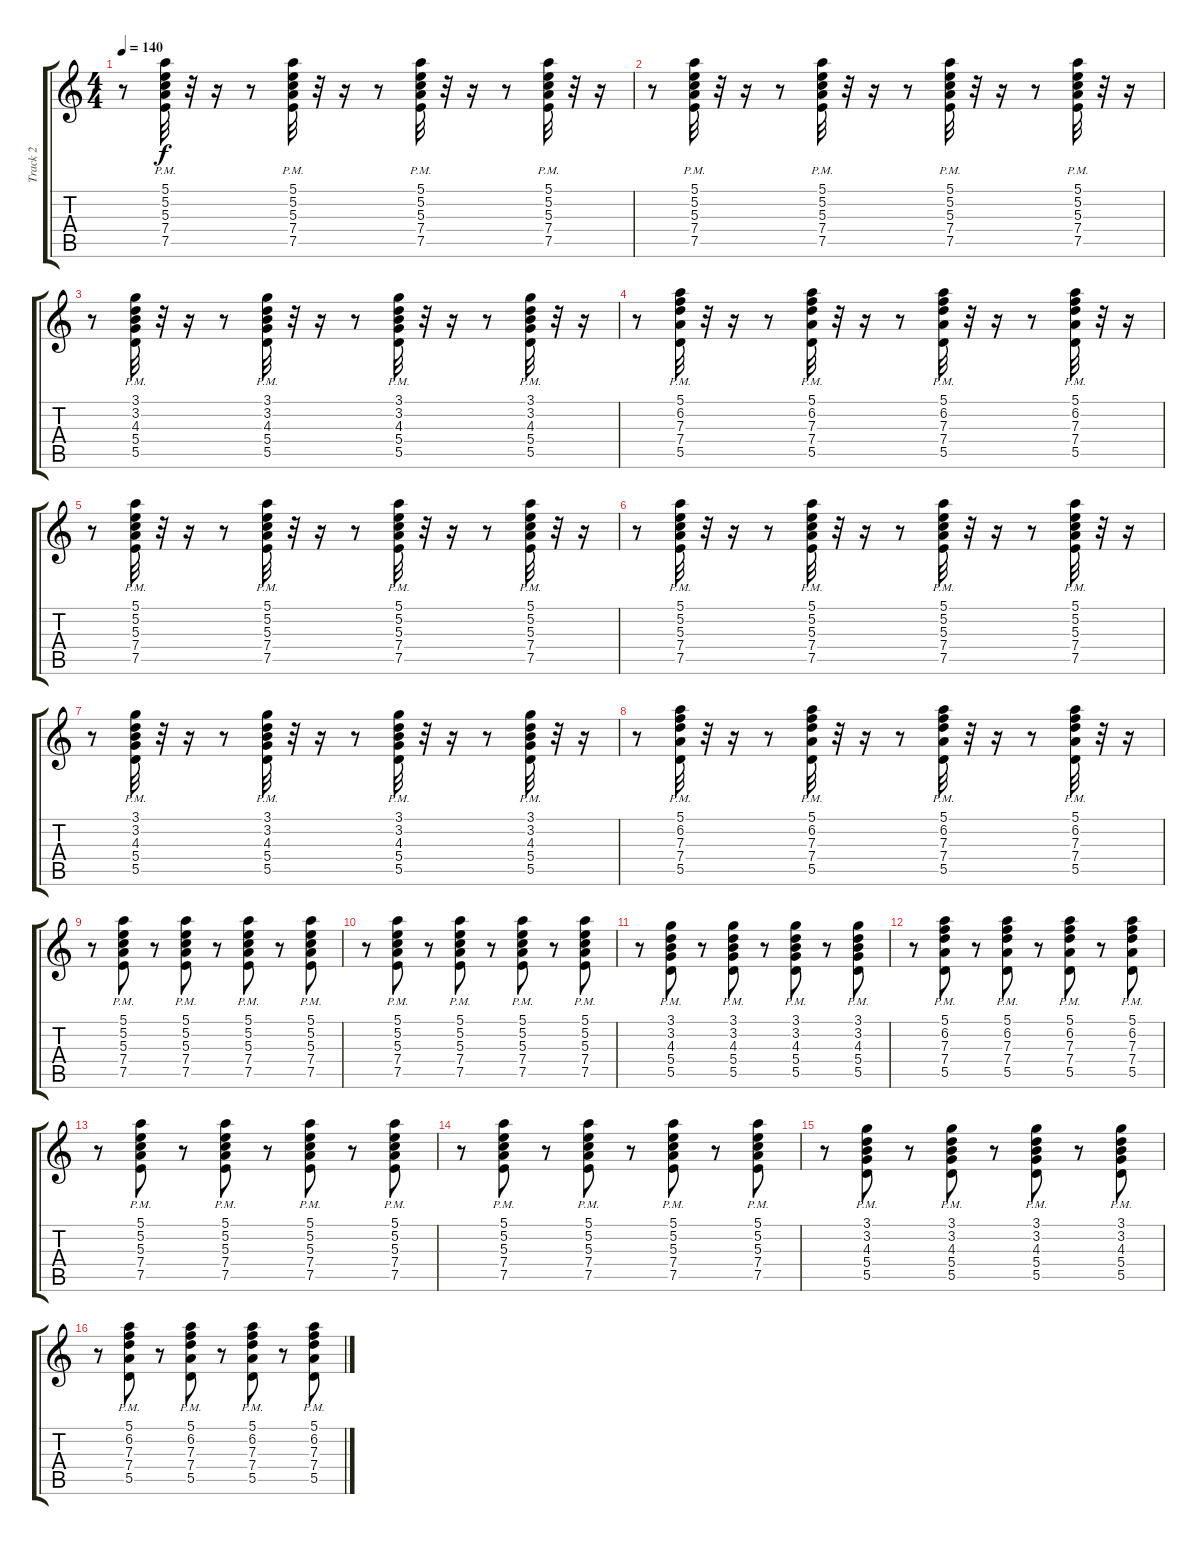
\track ("Track 2" "Track 2") {instrument electricguitarjazz}
\staff {score tabs}
\tuning (E4 B3 G3 D3 A2 E2) {hide}
\ts (4 4)
\tempo 140
\clef g2
\ks c
r.8{dy f} (5.1{pm} 5.2{pm} 5.3{pm} 7.4{pm} 7.5{pm}).32 r.32 r.16 r.8 (5.1{pm} 5.2{pm} 5.3{pm} 7.4{pm} 7.5{pm}).32 r.32 r.16 r.8 (5.1{pm} 5.2{pm} 5.3{pm} 7.4{pm} 7.5{pm}).32 r.32 r.16 r.8 (5.1{pm} 5.2{pm} 5.3{pm} 7.4{pm} 7.5{pm}).32 r.32 r.16 |
r.8 (5.1{pm} 5.2{pm} 5.3{pm} 7.4{pm} 7.5{pm}).32 r.32 r.16 r.8 (5.1{pm} 5.2{pm} 5.3{pm} 7.4{pm} 7.5{pm}).32 r.32 r.16 r.8 (5.1{pm} 5.2{pm} 5.3{pm} 7.4{pm} 7.5{pm}).32 r.32 r.16 r.8 (5.1{pm} 5.2{pm} 5.3{pm} 7.4{pm} 7.5{pm}).32 r.32 r.16 |
r.8 (3.1{pm} 3.2{pm} 4.3{pm} 5.4{pm} 5.5{pm}).32 r.32 r.16 r.8 (3.1{pm} 3.2{pm} 4.3{pm} 5.4{pm} 5.5{pm}).32 r.32 r.16 r.8 (3.1{pm} 3.2{pm} 4.3{pm} 5.4{pm} 5.5{pm}).32 r.32 r.16 r.8 (3.1{pm} 3.2{pm} 4.3{pm} 5.4{pm} 5.5{pm}).32 r.32 r.16 |
r.8 (5.1{pm} 6.2{pm} 7.3{pm} 7.4{pm} 5.5{pm}).32 r.32 r.16 r.8 (5.1{pm} 6.2{pm} 7.3{pm} 7.4{pm} 5.5{pm}).32 r.32 r.16 r.8 (5.1{pm} 6.2{pm} 7.3{pm} 7.4{pm} 5.5{pm}).32 r.32 r.16 r.8 (5.1{pm} 6.2{pm} 7.3{pm} 7.4{pm} 5.5{pm}).32 r.32 r.16 |
r.8 (5.1{pm} 5.2{pm} 5.3{pm} 7.4{pm} 7.5{pm}).32 r.32 r.16 r.8 (5.1{pm} 5.2{pm} 5.3{pm} 7.4{pm} 7.5{pm}).32 r.32 r.16 r.8 (5.1{pm} 5.2{pm} 5.3{pm} 7.4{pm} 7.5{pm}).32 r.32 r.16 r.8 (5.1{pm} 5.2{pm} 5.3{pm} 7.4{pm} 7.5{pm}).32 r.32 r.16 |
r.8 (5.1{pm} 5.2{pm} 5.3{pm} 7.4{pm} 7.5{pm}).32 r.32 r.16 r.8 (5.1{pm} 5.2{pm} 5.3{pm} 7.4{pm} 7.5{pm}).32 r.32 r.16 r.8 (5.1{pm} 5.2{pm} 5.3{pm} 7.4{pm} 7.5{pm}).32 r.32 r.16 r.8 (5.1{pm} 5.2{pm} 5.3{pm} 7.4{pm} 7.5{pm}).32 r.32 r.16 |
r.8 (3.1{pm} 3.2{pm} 4.3{pm} 5.4{pm} 5.5{pm}).32 r.32 r.16 r.8 (3.1{pm} 3.2{pm} 4.3{pm} 5.4{pm} 5.5{pm}).32 r.32 r.16 r.8 (3.1{pm} 3.2{pm} 4.3{pm} 5.4{pm} 5.5{pm}).32 r.32 r.16 r.8 (3.1{pm} 3.2{pm} 4.3{pm} 5.4{pm} 5.5{pm}).32 r.32 r.16 |
r.8 (5.1{pm} 6.2{pm} 7.3{pm} 7.4{pm} 5.5{pm}).32 r.32 r.16 r.8 (5.1{pm} 6.2{pm} 7.3{pm} 7.4{pm} 5.5{pm}).32 r.32 r.16 r.8 (5.1{pm} 6.2{pm} 7.3{pm} 7.4{pm} 5.5{pm}).32 r.32 r.16 r.8 (5.1{pm} 6.2{pm} 7.3{pm} 7.4{pm} 5.5{pm}).32 r.32 r.16 |
r.8 (5.1{pm} 5.2{pm} 5.3{pm} 7.4{pm} 7.5{pm}).8 r.8 (5.1{pm} 5.2{pm} 5.3{pm} 7.4{pm} 7.5{pm}).8 r.8 (5.1{pm} 5.2{pm} 5.3{pm} 7.4{pm} 7.5{pm}).8 r.8 (5.1{pm} 5.2{pm} 5.3{pm} 7.4{pm} 7.5{pm}).8 |
r.8 (5.1{pm} 5.2{pm} 5.3{pm} 7.4{pm} 7.5{pm}).8 r.8 (5.1{pm} 5.2{pm} 5.3{pm} 7.4{pm} 7.5{pm}).8 r.8 (5.1{pm} 5.2{pm} 5.3{pm} 7.4{pm} 7.5{pm}).8 r.8 (5.1{pm} 5.2{pm} 5.3{pm} 7.4{pm} 7.5{pm}).8 |
r.8 (3.1{pm} 3.2{pm} 4.3{pm} 5.4{pm} 5.5{pm}).8 r.8 (3.1{pm} 3.2{pm} 4.3{pm} 5.4{pm} 5.5{pm}).8 r.8 (3.1{pm} 3.2{pm} 4.3{pm} 5.4{pm} 5.5{pm}).8 r.8 (3.1{pm} 3.2{pm} 4.3{pm} 5.4{pm} 5.5{pm}).8 |
r.8 (5.1{pm} 6.2{pm} 7.3{pm} 7.4{pm} 5.5{pm}).8 r.8 (5.1{pm} 6.2{pm} 7.3{pm} 7.4{pm} 5.5{pm}).8 r.8 (5.1{pm} 6.2{pm} 7.3{pm} 7.4{pm} 5.5{pm}).8 r.8 (5.1{pm} 6.2{pm} 7.3{pm} 7.4{pm} 5.5{pm}).8 |
r.8 (5.1{pm} 5.2{pm} 5.3{pm} 7.4{pm} 7.5{pm}).8 r.8 (5.1{pm} 5.2{pm} 5.3{pm} 7.4{pm} 7.5{pm}).8 r.8 (5.1{pm} 5.2{pm} 5.3{pm} 7.4{pm} 7.5{pm}).8 r.8 (5.1{pm} 5.2{pm} 5.3{pm} 7.4{pm} 7.5{pm}).8 |
r.8 (5.1{pm} 5.2{pm} 5.3{pm} 7.4{pm} 7.5{pm}).8 r.8 (5.1{pm} 5.2{pm} 5.3{pm} 7.4{pm} 7.5{pm}).8 r.8 (5.1{pm} 5.2{pm} 5.3{pm} 7.4{pm} 7.5{pm}).8 r.8 (5.1{pm} 5.2{pm} 5.3{pm} 7.4{pm} 7.5{pm}).8 |
r.8 (3.1{pm} 3.2{pm} 4.3{pm} 5.4{pm} 5.5{pm}).8 r.8 (3.1{pm} 3.2{pm} 4.3{pm} 5.4{pm} 5.5{pm}).8 r.8 (3.1{pm} 3.2{pm} 4.3{pm} 5.4{pm} 5.5{pm}).8 r.8 (3.1{pm} 3.2{pm} 4.3{pm} 5.4{pm} 5.5{pm}).8 |
r.8 (5.1{pm} 6.2{pm} 7.3{pm} 7.4{pm} 5.5{pm}).8 r.8 (5.1{pm} 6.2{pm} 7.3{pm} 7.4{pm} 5.5{pm}).8 r.8 (5.1{pm} 6.2{pm} 7.3{pm} 7.4{pm} 5.5{pm}).8 r.8 (5.1{pm} 6.2{pm} 7.3{pm} 7.4{pm} 5.5{pm}).8
